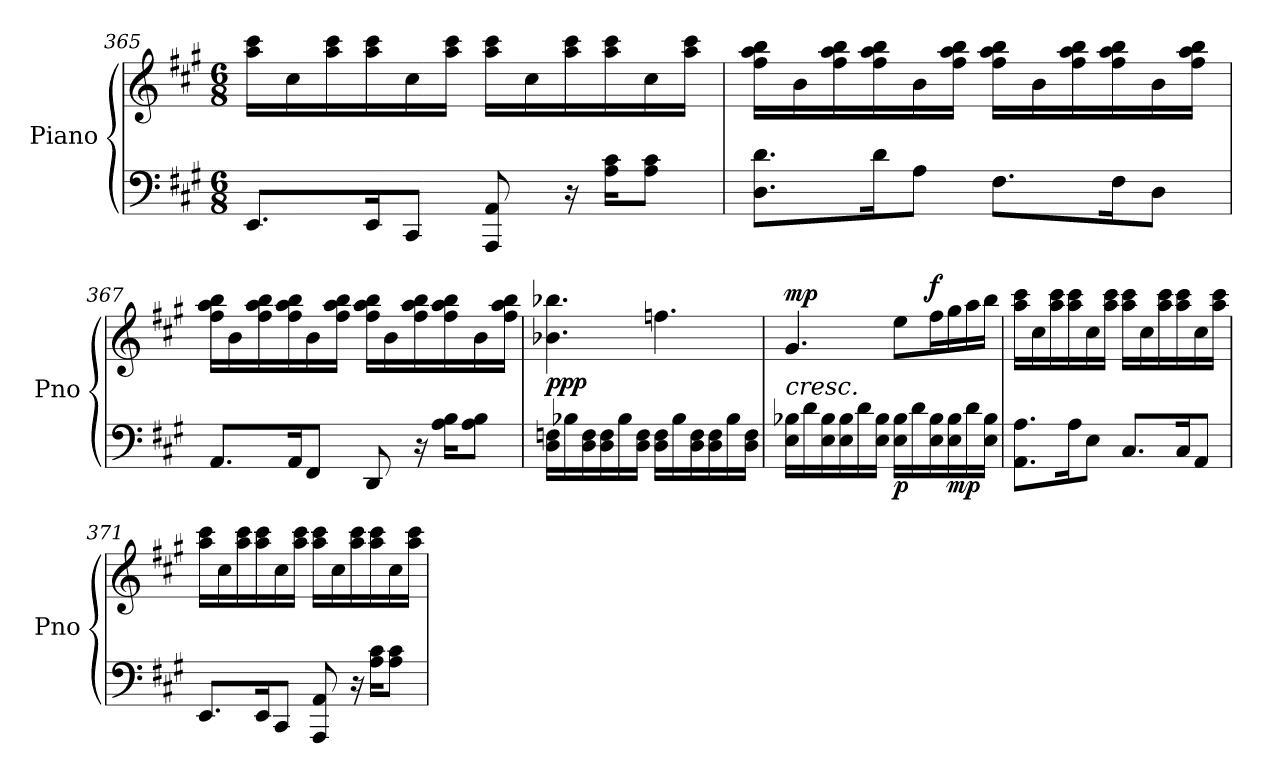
**kern	**kern	**dynam
*part1	*part1	*part1
*staff2	*staff1	*staff1/2
*I"Piano	*	*
*I'Pno	*	*
*clefF4	*clefG2	*
*k[f#c#g#]	*k[f#c#g#]	*
*M6/8	*M6/8	*
=365	=365	=365
8.EE/L	16aa\ 16ccc#\LL	.
.	16cc#\	.
.	16aa\ 16ccc#\	.
16EE/K	16aa\ 16ccc#\	.
8CC#/J	16cc#\	.
.	16aa\ 16ccc#\JJ	.
8AAA/ 8AA/	16aa\ 16ccc#\LL	.
.	16cc#\	.
16r	16aa\ 16ccc#\	.
16A\ 16c#\KL	16aa\ 16ccc#\	.
8A\ 8c#\J	16cc#\	.
.	16aa\ 16ccc#\JJ	.
!!LO:LB:g=z
=366	=366	=366
8.D\ 8.d\L	16ff#\ 16aa\ 16bb\LL	.
.	16b\	.
.	16ff#\ 16aa\ 16bb\	.
16d\K	16ff#\ 16aa\ 16bb\	.
8A\J	16b\	.
.	16ff#\ 16aa\ 16bb\JJ	.
8.F#\L	16ff#\ 16aa\ 16bb\LL	.
.	16b\	.
.	16ff#\ 16aa\ 16bb\	.
16F#\K	16ff#\ 16aa\ 16bb\	.
8D\J	16b\	.
.	16ff#\ 16aa\ 16bb\JJ	.
=367	=367	=367
8.AA/L	16ff#\ 16aa\ 16bb\LL	.
.	16b\	.
.	16ff#\ 16aa\ 16bb\	.
16AA/K	16ff#\ 16aa\ 16bb\	.
8FF#/J	16b\	.
.	16ff#\ 16aa\ 16bb\JJ	.
8DD/	16ff#\ 16aa\ 16bb\LL	.
.	16b\	.
16r	16ff#\ 16aa\ 16bb\	.
16A\ 16B\KL	16ff#\ 16aa\ 16bb\	.
8A\ 8B\J	16b\	.
.	16ff#\ 16aa\ 16bb\JJ	.
=368	=368	=368
!	!	!LO:DY:a=2
!	!	!LO:DY:n=1:a
16D\ 16Fn\LL	4.b-X\ 4.bb-X\	pp p
16B-X\	.	.
16D\ 16F\	.	.
16D\ 16F\	.	.
16B-\	.	.
16D\ 16F\JJ	.	.
16D\ 16F\LL	4.ffn\	.
16B-\	.	.
16D\ 16F\	.	.
16D\ 16F\	.	.
16B-\	.	.
16D\ 16F\JJ	.	.
!!LO:PB:g=z
=369	=369	=369
!LO:TX:a:i:t=cresc.	!	!
!	!	!LO:DY:a
16E\ 16B-X\LL	4.g#/	mp
16d\	.	.
16E\ 16B-\	.	.
16E\ 16B-\	.	.
16d\	.	.
16E\ 16B-\JJ	.	.
!	!	!LO:DY:b=2
16E\ 16B-\LL	8ee\L	p
16d\	.	.
!	!	!LO:DY:a
16E\ 16B-\	16ff#\L	f
!	!	!LO:DY:b=2
16E\ 16B-\	16gg#\	mp
16d\	16aa\	.
16E\ 16B-\JJ	16bb\JJ	.
=370	=370	=370
!	!	!LO:DY:a=2
!	!	!LO:DY:n=1:a
8.AA\ 8.A\L	16aa\ 16ccc#\LL	ff mp
.	16cc#\	.
.	16aa\ 16ccc#\	.
16A\K	16aa\ 16ccc#\	.
8E\J	16cc#\	.
.	16aa\ 16ccc#\JJ	.
8.C#/L	16aa\ 16ccc#\LL	.
.	16cc#\	.
.	16aa\ 16ccc#\	.
16C#/K	16aa\ 16ccc#\	.
8AA/J	16cc#\	.
.	16aa\ 16ccc#\JJ	.
=371	=371	=371
8.EE/L	16aa\ 16ccc#\LL	.
.	16cc#\	.
.	16aa\ 16ccc#\	.
16EE/K	16aa\ 16ccc#\	.
8CC#/J	16cc#\	.
.	16aa\ 16ccc#\JJ	.
8AAA/ 8AA/	16aa\ 16ccc#\LL	.
.	16cc#\	.
16r	16aa\ 16ccc#\	.
16A\ 16c#\KL	16aa\ 16ccc#\	.
8A\ 8c#\J	16cc#\	.
.	16aa\ 16ccc#\JJ	.
=	=	=
*-	*-	*-
